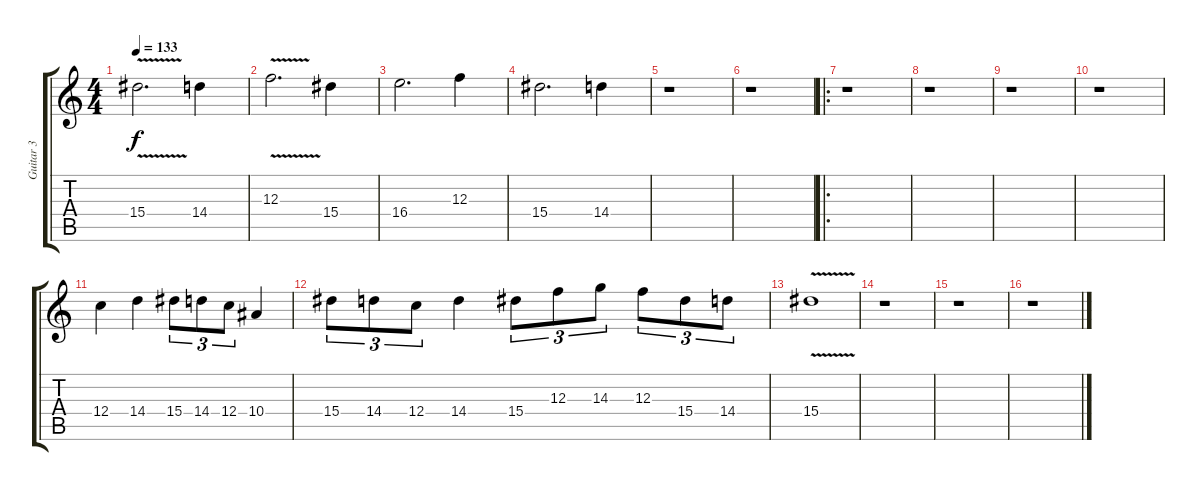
\track ("Guitar 3" "Guitar 3") {instrument distortionguitar}
\staff {score tabs}
\tuning (D4 A3 F3 C3 G2 D2) {hide}
\ts (4 4)
\tempo 133
\clef g2
\ks c
15.4{v}.2{d dy f} 14.4.4 |
12.3{v}.2{d} 15.4.4 |
16.4.2{d} 12.3.4 |
15.4.2{d} 14.4.4 |
r.1 |
r.1 |
\ro
r.1 |
r.1 |
r.1 |
r.1 |
12.4.4 14.4.4 15.4.8{tu (3 2)} 14.4.8{tu (3 2)} 12.4.8{tu (3 2)} 10.4.4 |
15.4.8{tu (3 2)} 14.4.8{tu (3 2)} 12.4.8{tu (3 2)} 14.4.4 15.4.8{tu (3 2)} 12.3.8{tu (3 2)} 14.3.8{tu (3 2)} 12.3.8{tu (3 2)} 15.4.8{tu (3 2)} 14.4.8{tu (3 2)} |
15.4{v}.1 |
r.1 |
r.1 |
r.1
